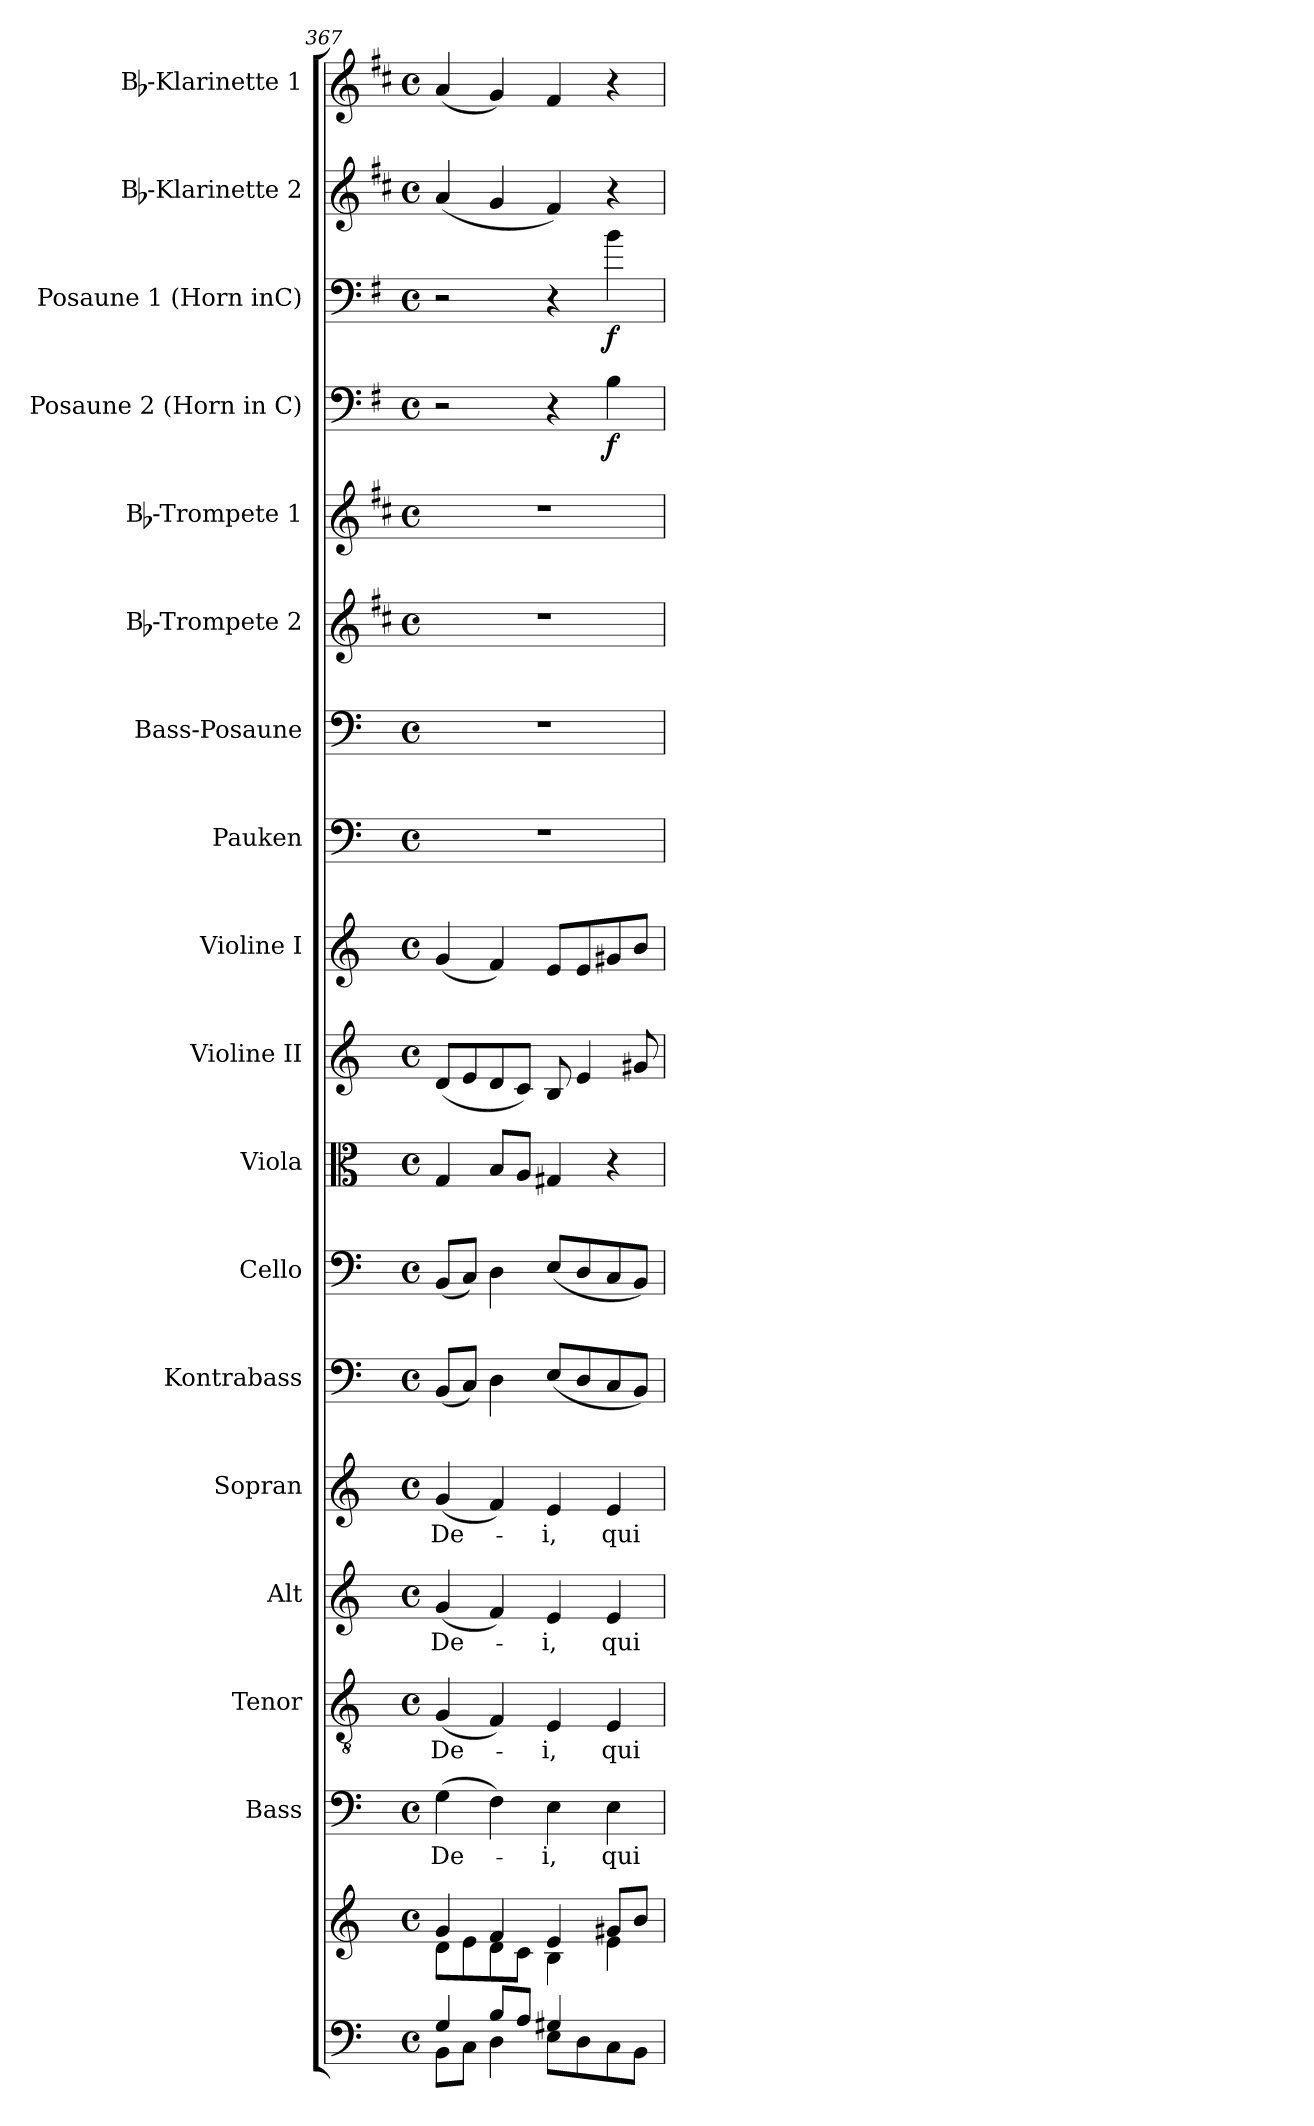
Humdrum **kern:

**kern	**kern	**kern	**text	**kern	**text	**kern	**text	**kern	**text	**kern	**kern	**kern	**kern	**kern	**kern	**kern	**kern	**kern	**kern	**dynam	**kern	**dynam	**kern	**kern
*part18	*part18	*part17	*part17	*part16	*part16	*part15	*part15	*part14	*part14	*part13	*part12	*part11	*part10	*part9	*part8	*part7	*part6	*part5	*part4	*part4	*part3	*part3	*part2	*part1
*staff19	*staff18	*staff17	*staff17	*staff16	*staff16	*staff15	*staff15	*staff14	*staff14	*staff13	*staff12	*staff11	*staff10	*staff9	*staff8	*staff7	*staff6	*staff5	*staff4	*staff4	*staff3	*staff3	*staff2	*staff1
*	*	*I"Bass	*	*I"Tenor	*	*I"Alt	*	*I"Sopran	*	*I"Kontrabass	*I"Cello	*I"Viola	*I"Violine II	*I"Violine I	*I"Pauken	*I"Bass-Posaune	*I"Bb-Trompete 2	*I"Bb-Trompete 1	*I"Posaune 2 (Horn in C)	*	*I"Posaune 1 (Horn inC)	*	*I"Bb-Klarinette 2	*I"Bb-Klarinette 1
*	*	*I'B.	*	*I'T.	*	*I'A.	*	*I'S.	*	*I'Kb.	*	*I'Vla.	*I'Vl. II	*I'Vl. I	*I'Pk.	*I'B-Pos.	*I'Bb Trp. 2	*I'Bb Trp. 1	*I'Pos. 2	*	*I'Pos. 1	*	*I'Bb Kl. 2	*I'Bb Kl. 1
*clefF4	*clefG2	*clefF4	*	*clefGv2	*	*clefG2	*	*clefG2	*	*clefF4	*clefF4	*clefC3	*clefG2	*clefG2	*clefF4	*clefF4	*clefG2	*clefG2	*clefF4	*	*clefF4	*	*clefG2	*clefG2
*	*	*	*	*	*	*	*	*	*	*ITrd7c12	*	*	*	*	*	*	*ITrd1c2	*ITrd1c2	*ITrd4c7	*	*ITrd4c7	*	*ITrd1c2	*ITrd1c2
*k[]	*k[]	*k[]	*	*k[]	*	*k[]	*	*k[]	*	*k[]	*k[]	*k[]	*k[]	*k[]	*k[]	*k[]	*k[]	*k[]	*k[]	*	*k[]	*	*k[]	*k[]
*C:	*C:	*C:	*	*C:	*	*C:	*	*C:	*	*C:	*C:	*C:	*C:	*C:	*C:	*C:	*C:	*C:	*C:	*	*C:	*	*C:	*C:
*M4/4	*M4/4	*M4/4	*	*M4/4	*	*M4/4	*	*M4/4	*	*M4/4	*M4/4	*M4/4	*M4/4	*M4/4	*M4/4	*M4/4	*M4/4	*M4/4	*M4/4	*	*M4/4	*	*M4/4	*M4/4
*met(c)	*met(c)	*met(c)	*	*met(c)	*	*met(c)	*	*met(c)	*	*met(c)	*met(c)	*met(c)	*met(c)	*met(c)	*met(c)	*met(c)	*met(c)	*met(c)	*met(c)	*	*met(c)	*	*met(c)	*met(c)
=367	=367	=367	=367	=367	=367	=367	=367	=367	=367	=367	=367	=367	=367	=367	=367	=367	=367	=367	=367	=367	=367	=367	=367	=367
*^	*^	*	*	*	*	*	*	*	*	*	*	*	*	*	*	*	*	*	*	*	*	*	*	*
!	!	!	!	!	!LO:LY:b	!	!LO:LY:b	!	!LO:LY:b	!	!LO:LY:b	!	!	!	!	!	!	!	!	!	!	!	!	!	!	!
4G/	8BB\L	4g/	8d\L	(>4G\	De-	(<4G/	De-	(<4g/	De-	(<4g/	De-	(<8BBB/L	(<8BB/L	4G/	(<8d/L	(<4g/	1r	1r	1r	1r	2r	.	2r	.	(<4g/	(<4g/
.	8C\J	.	8e\	.	.	.	.	.	.	.	.	8CC/J)	8C/J)	.	8e/	.	.	.	.	.	.	.	.	.	.	.
8B/L	4D\	4f/	8d\	4F\)	.	4F/)	.	4f/)	.	4f/)	.	4DD\	4D\	8B/L	8d/	4f/)	.	.	.	.	.	.	.	.	4f/	4f/)
8A/J	.	.	8c\J	.	.	.	.	.	.	.	.	.	.	8A/J	8c/J)	.	.	.	.	.	.	.	.	.	.	.
!	!	!	!	!	!LO:LY:b	!	!LO:LY:b	!	!LO:LY:b	!	!LO:LY:b	!	!	!	!	!	!	!	!	!	!	!	!	!	!	!
4G#X/	8E\L	4e/	4B\	4E\	-i,	4E/	-i,	4e/	-i,	4e/	-i,	(<8EE/L	(<8E/L	4G#X/	8B/	8e/L	.	.	.	.	4r	.	4r	.	4e/)	4e/
.	8D\	.	.	.	.	.	.	.	.	.	.	8DD/	8D/	.	4e/	8e/	.	.	.	.	.	.	.	.	.	.
!	!	!	!	!	!LO:LY:b	!	!LO:LY:b	!	!LO:LY:b	!	!LO:LY:b	!	!	!	!	!	!	!	!	!	!	!LO:DY:b	!	!LO:DY:b	!	!
4ryy	8C\	8g#X/L	4e\	4E\	qui	4E/	qui	4e/	qui	4e/	qui	8CC/	8C/	4r	.	8g#X/	.	.	.	.	4E\	f	4e\	f	4r	4r
.	8BB\J	8b/J	.	.	.	.	.	.	.	.	.	8BBB/J)	8BB/J)	.	8g#X/	8b/J	.	.	.	.	.	.	.	.	.	.
*v	*v	*	*	*	*	*	*	*	*	*	*	*	*	*	*	*	*	*	*	*	*	*	*	*	*	*
*	*v	*v	*	*	*	*	*	*	*	*	*	*	*	*	*	*	*	*	*	*	*	*	*	*	*
=	=	=	=	=	=	=	=	=	=	=	=	=	=	=	=	=	=	=	=	=	=	=	=	=
*-	*-	*-	*-	*-	*-	*-	*-	*-	*-	*-	*-	*-	*-	*-	*-	*-	*-	*-	*-	*-	*-	*-	*-	*-
